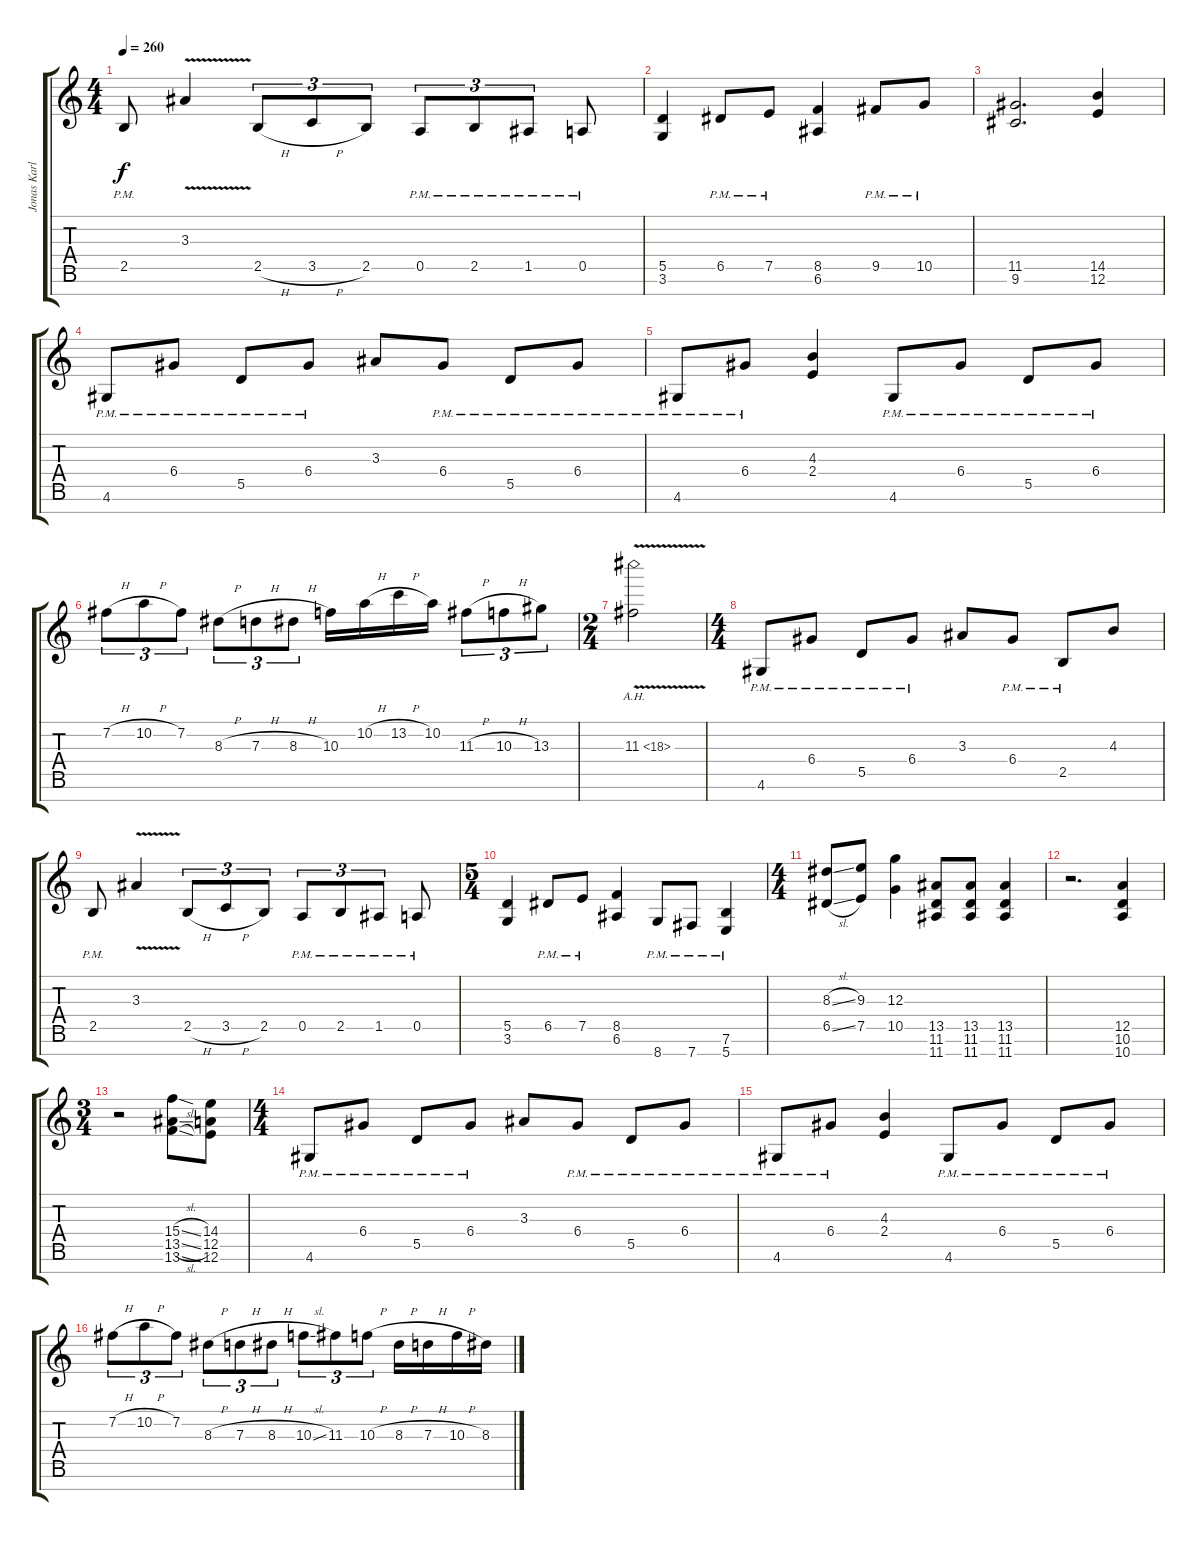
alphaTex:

\track ("Jonas Karlsson (Right Guitar)" "Jonas Karl") {instrument distortionguitar}
\staff {score tabs}
\tuning (E4 B3 G3 D3 A2 E2 B1) {hide}
\ts (4 4)
\tempo 260
\clef g2
\ks c
2.5{pm}.8{dy f} 3.3{v}.4 2.5{h}.8{tu (3 2)} 3.5{h}.8{tu (3 2)} 2.5.8{tu (3 2)} 0.5{pm}.8{tu (3 2)} 2.5{pm}.8{tu (3 2)} 1.5{pm}.8{tu (3 2)} 0.5{pm}.8 |
(5.5 3.6).4 6.5{pm}.8 7.5{pm}.8 (8.5 6.6).4 9.5{pm}.8 10.5{pm}.8 |
(11.5 9.6).2{d} (14.5 12.6).4 |
4.6{pm}.8 6.4{pm}.8 5.5{pm}.8 6.4{pm}.8 3.3.8 6.4{pm}.8 5.5{pm}.8 6.4{pm}.8 |
4.6{pm}.8 6.4{pm}.8 (4.3 2.4).4 4.6{pm}.8 6.4{pm}.8 5.5{pm}.8 6.4{pm}.8 |
7.2{h}.8{tu (3 2)} 10.2{h}.8{tu (3 2)} 7.2.8{tu (3 2)} 8.3{h}.8{tu (3 2)} 7.3{h}.8{tu (3 2)} 8.3{h}.8{tu (3 2)} 10.3.16 10.2{h}.16 13.2{h}.16 10.2.16 11.3{h}.8{tu (3 2)} 10.3{h}.8{tu (3 2)} 13.3.8{tu (3 2)} |
\ts (2 4)
11.3{ah 7 v}.2 |
\ts (4 4)
4.6{pm}.8 6.4{pm}.8 5.5{pm}.8 6.4{pm}.8 3.3.8 6.4{pm}.8 2.5{pm}.8 4.3.8 |
2.5{pm}.8 3.3{v}.4 2.5{h}.8{tu (3 2)} 3.5{h}.8{tu (3 2)} 2.5.8{tu (3 2)} 0.5{pm}.8{tu (3 2)} 2.5{pm}.8{tu (3 2)} 1.5{pm}.8{tu (3 2)} 0.5{pm}.8 |
\ts (5 4)
(5.5 3.6).4 6.5{pm}.8 7.5{pm}.8 (8.5 6.6).4 8.7{pm}.8 7.7{pm}.8 (7.6{pm} 5.7{pm}).4 |
\ts (4 4)
(8.3{sl} 6.5{sl}).8 (9.3 7.5).8 (12.3 10.5).4 (13.5 11.6 11.7).8 (13.5 11.6 11.7).8 (13.5 11.6 11.7).4 |
r.2{d} (12.5 10.6 10.7).4 |
\ts (3 4)
r.2 (15.4{sl} 13.5{sl} 13.6{sl}).8 (14.4 12.5 12.6).8 |
\ts (4 4)
4.6{pm}.8 6.4{pm}.8 5.5{pm}.8 6.4{pm}.8 3.3.8 6.4{pm}.8 5.5{pm}.8 6.4{pm}.8 |
4.6{pm}.8 6.4{pm}.8 (4.3 2.4).4 4.6{pm}.8 6.4{pm}.8 5.5{pm}.8 6.4{pm}.8 |
7.2{h}.8{tu (3 2)} 10.2{h}.8{tu (3 2)} 7.2.8{tu (3 2)} 8.3{h}.8{tu (3 2)} 7.3{h}.8{tu (3 2)} 8.3{h}.8{tu (3 2)} 10.3{sl}.8{tu (3 2)} 11.3.8{tu (3 2)} 10.3{h}.8{tu (3 2)} 8.3{h}.16 7.3{h}.16 10.3{h}.16 8.3.16
